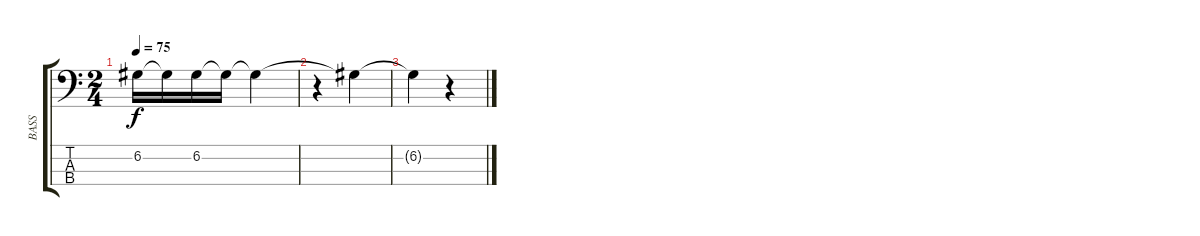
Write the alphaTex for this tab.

\track ("BASS" "BASS") {instrument acousticguitarnylon}
\staff {score tabs}
\tuning (G2 D2 A1 E1) {hide}
\ts (2 4)
\tempo 75
\clef f4
\ks c
6.2.16{dy f} 6.2{t}.16 6.2.16 6.2{t}.16 6.2{t}.4 |
r.4 6.2{t}.4 |
6.2{t}.4 r.4
